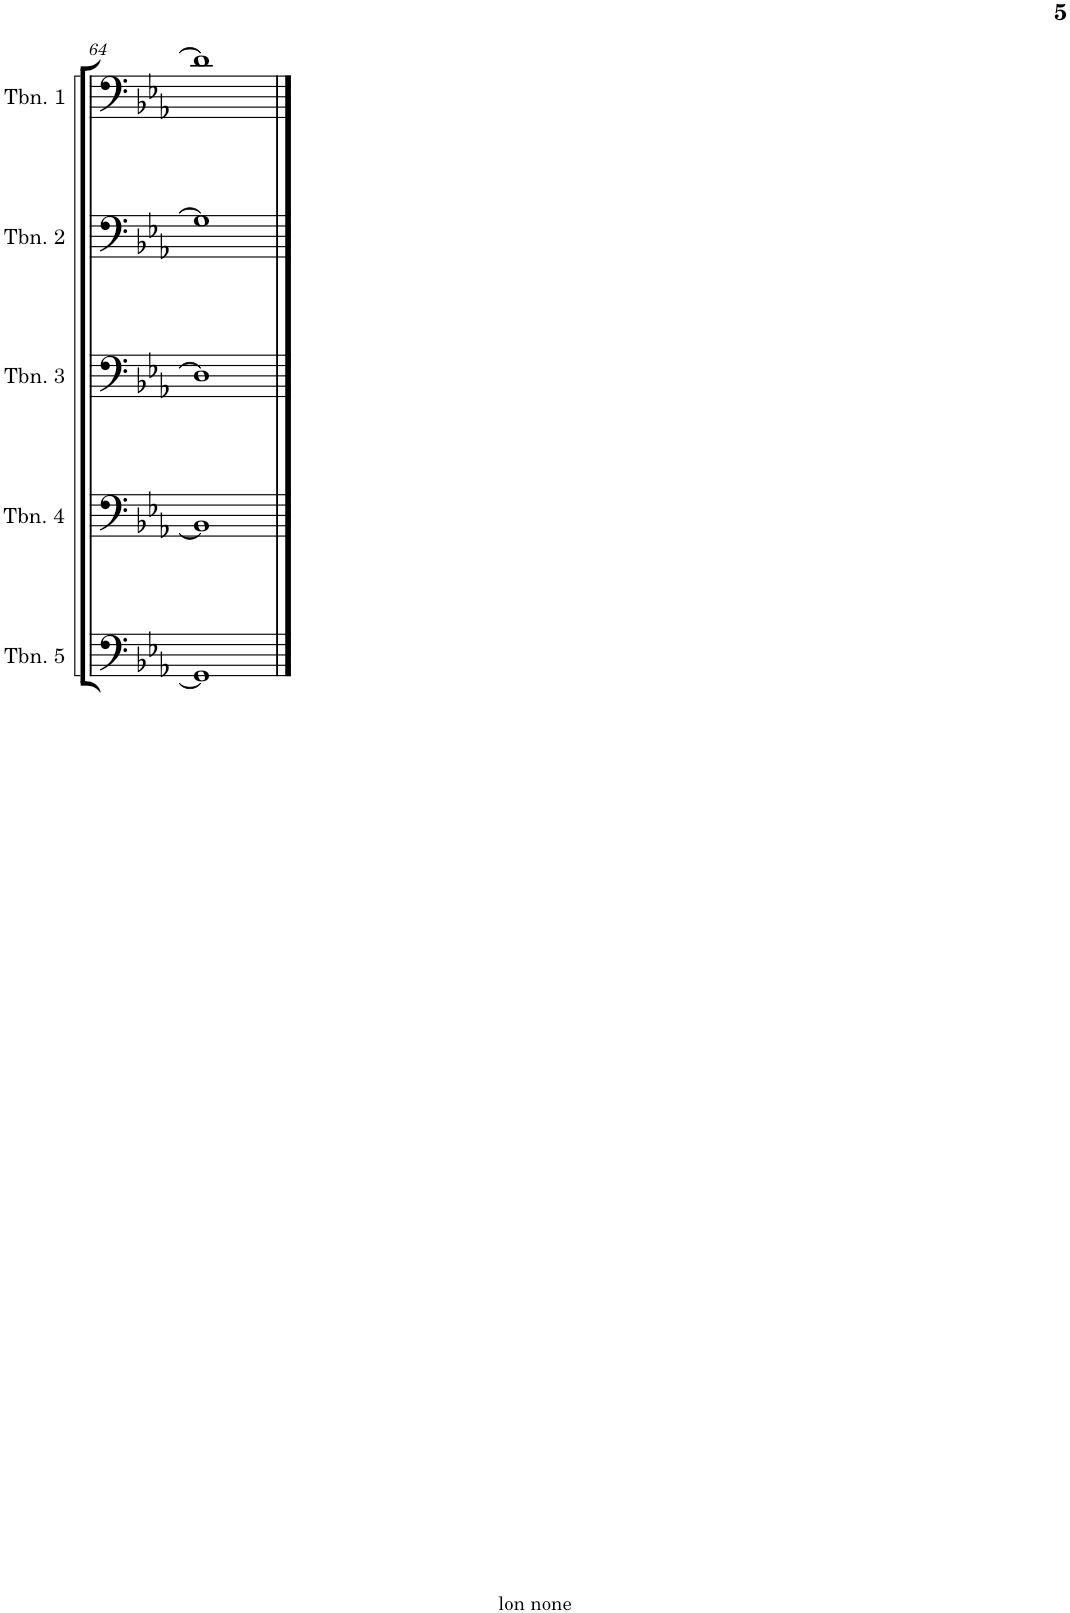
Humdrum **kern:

**kern	**kern	**kern	**kern	**kern
*part5	*part4	*part3	*part2	*part1
*staff5	*staff4	*staff3	*staff2	*staff1
*I"Trombone 5	*I"Trombone 4	*I"Trombone 3	*I"Trombone 2	*I"Trombone 1
*I'Tbn. 5	*I'Tbn. 4	*I'Tbn. 3	*I'Tbn. 2	*I'Tbn. 1
!!LO:PB:g=z
*clefF4	*clefF4	*clefF4	*clefF4	*clefF4
*k[b-e-a-]	*k[b-e-a-]	*k[b-e-a-]	*k[b-e-a-]	*k[b-e-a-]
*M4/4	*M4/4	*M4/4	*M4/4	*M4/4
=64	=64	=64	=64	=64
1GG]	1BB-]	1D]	1G]	1d]
==	==	==	==	==
*-	*-	*-	*-	*-
